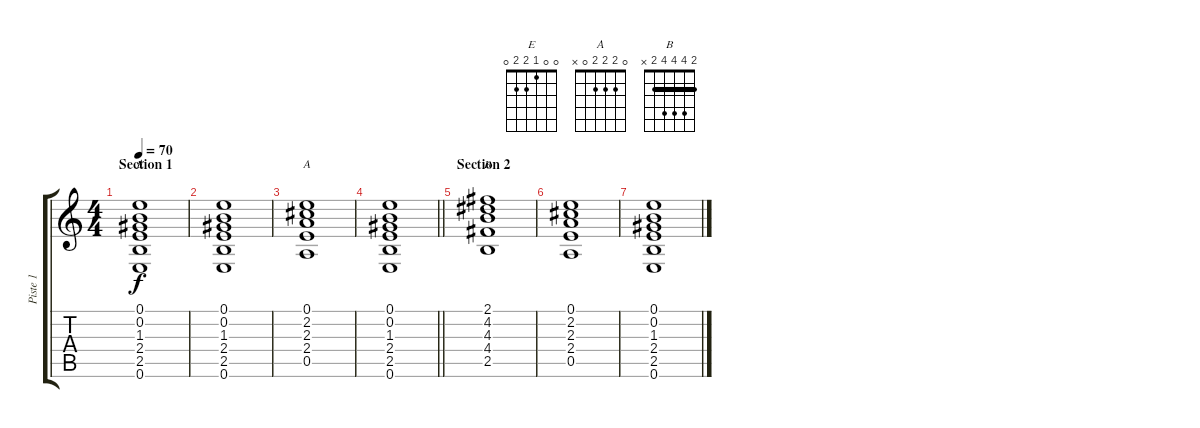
\track ("Piste 1" "Piste 1") {instrument acousticguitarnylon}
\staff {score tabs}
\tuning (E4 B3 G3 D3 A2 E2) {hide}
\chord ("E" 0 0 1 2 2 0)
\chord ("A" 0 2 2 2 0 x)
\chord ("B" 2 4 4 4 2 x) {barre 2}
\ts (4 4)
\section ("" "Section 1")
\tempo 70
\clef g2
\ks c
(0.1 0.2 1.3 2.4 2.5 0.6).1{ch "E" dy f instrument acousticguitarnylon} |
(0.1 0.2 1.3 2.4 2.5 0.6).1 |
(0.1 2.2 2.3 2.4 0.5).1{ch "A"} |
\barLineRight lightlight
(0.1 0.2 1.3 2.4 2.5 0.6).1 |
\section ("" "Section 2")
(2.1 4.2 4.3 4.4 2.5).1{ch "B"} |
(0.1 2.2 2.3 2.4 0.5).1 |
(0.1 0.2 1.3 2.4 2.5 0.6).1
